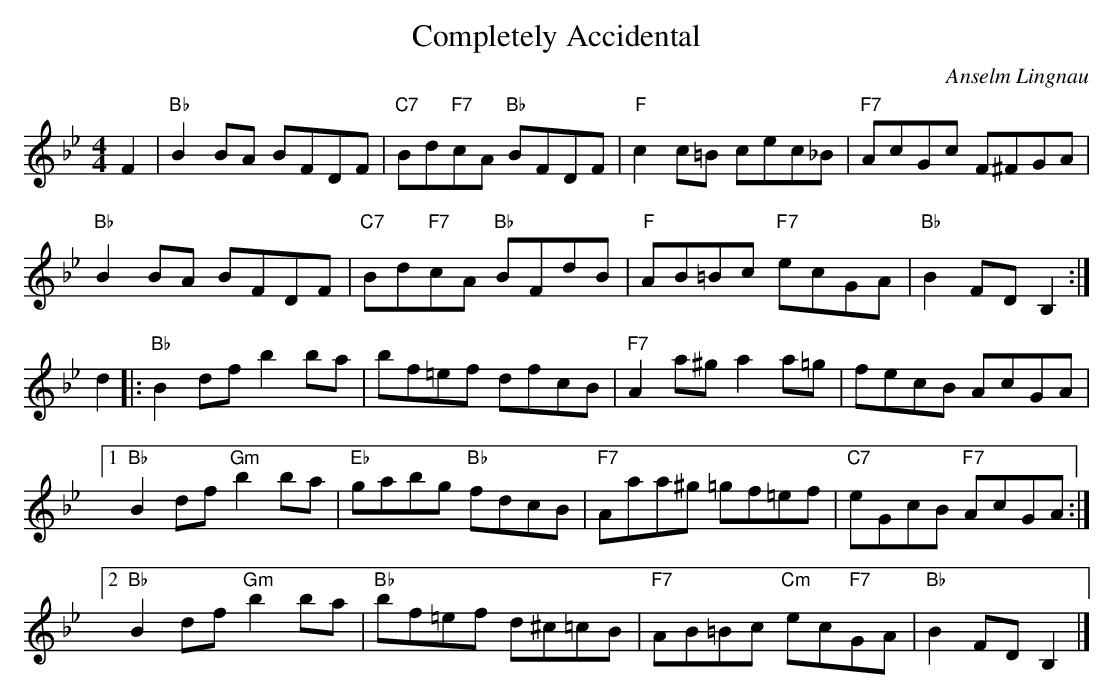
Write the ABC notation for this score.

X:1
T:Completely Accidental
C:Anselm Lingnau
M:4/4
L:1/8
K:Bb
F2|"Bb"B2BA BFDF|"C7"Bd"F7"cA "Bb"BFDF|"F"c2c=B cec_B|"F7"AcGc F^FGA|
   "Bb"B2BA BFDF|"C7"Bd"F7"cA "Bb"BFdB|"F"AB=Bc "F7"ecGA|"Bb"B2FD B,2:|
d2|:"Bb"B2df b2ba|bf=ef dfcB|"F7"A2a^g a2a=g|fecB AcGA|1
   "Bb"B2df "Gm"b2ba|"Eb"gabg "Bb"fdcB|"F7"Aaa^g =gf=ef|"C7"eGcB "F7"AcGA:|2
   "Bb"B2df "Gm"b2ba|"Bb"bf=ef d^c=cB|"F7"AB=Bc "Cm"ec"F7"GA|"Bb"B2FD B,2|]
